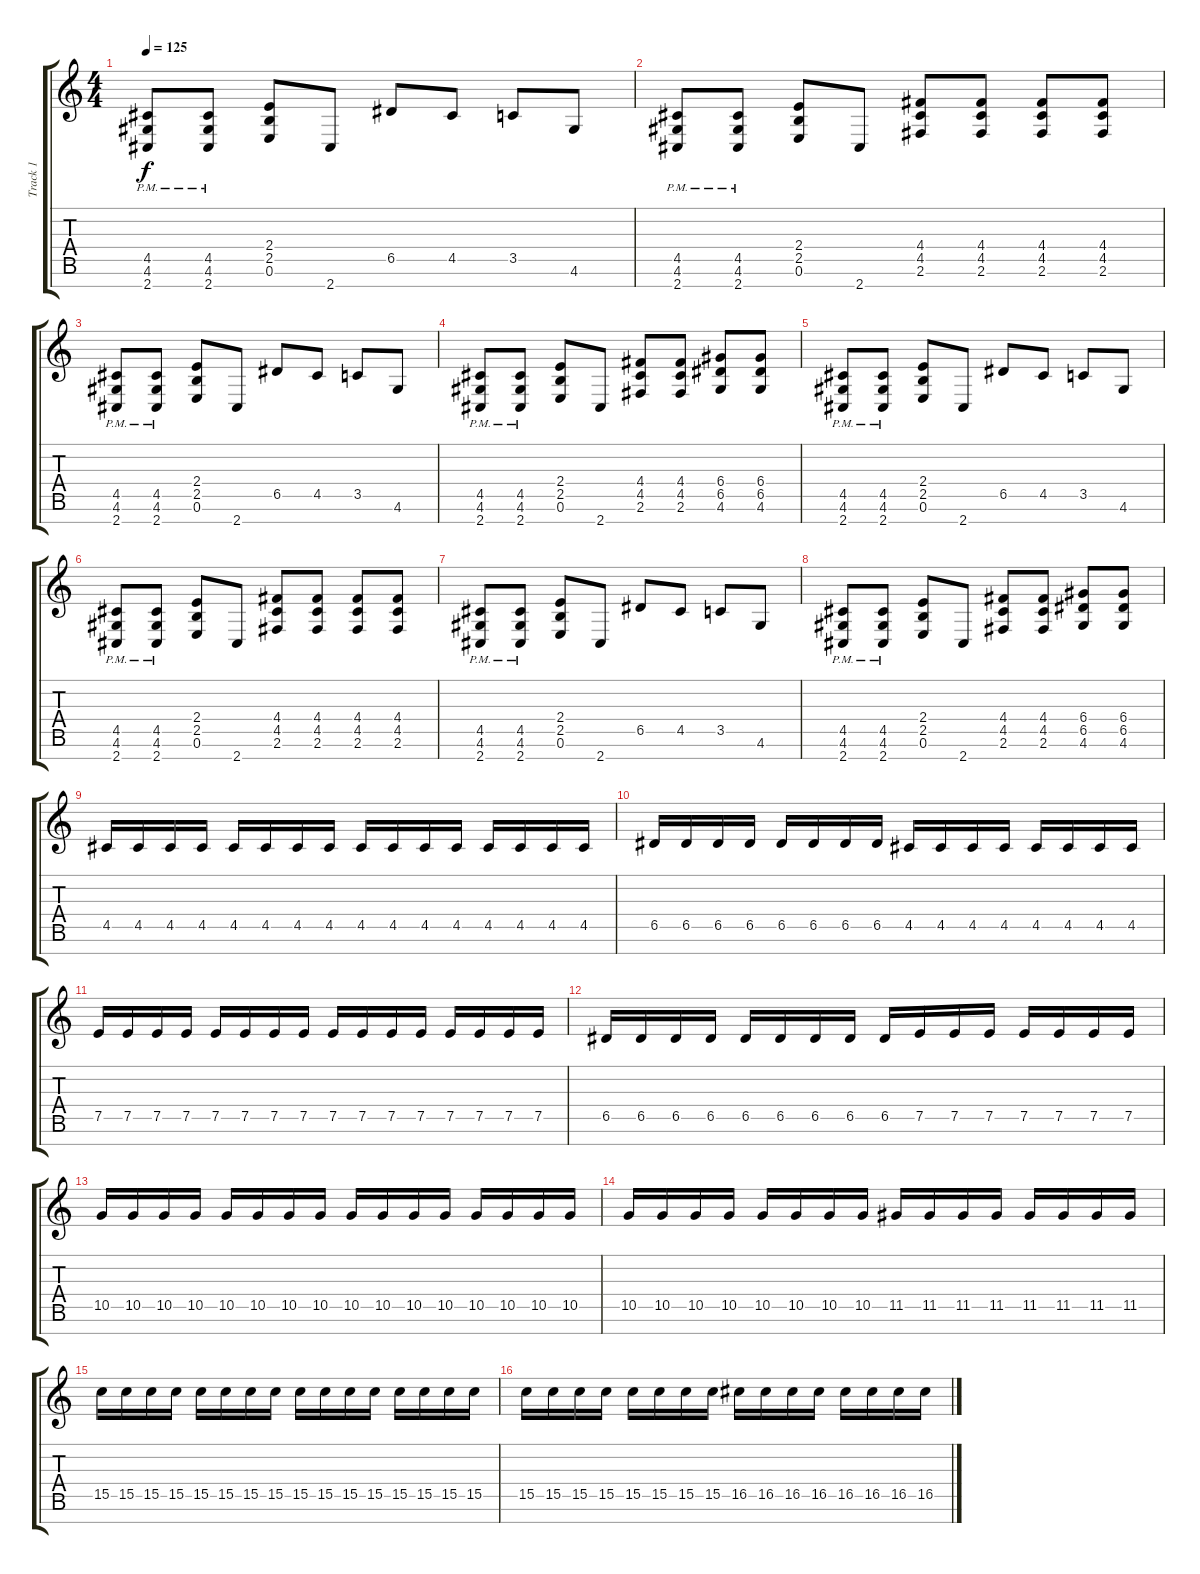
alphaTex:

\track ("Track 1" "Track 1") {instrument distortionguitar}
\staff {score tabs}
\tuning (E4 B3 G3 D3 A2 E2 B1) {hide}
\ts (4 4)
\tempo 125
\clef g2
\ks c
(4.5{pm} 4.6{pm} 2.7{pm}).8{dy f} (4.5{pm} 4.6{pm} 2.7{pm}).8 (2.4 2.5 0.6).8 2.7.8 6.5.8 4.5.8 3.5.8 4.6.8 |
(4.5{pm} 4.6{pm} 2.7{pm}).8 (4.5{pm} 4.6{pm} 2.7{pm}).8 (2.4 2.5 0.6).8 2.7.8 (4.4 4.5 2.6).8 (4.4 4.5 2.6).8 (4.4 4.5 2.6).8 (4.4 4.5 2.6).8 |
(4.5{pm} 4.6{pm} 2.7{pm}).8 (4.5{pm} 4.6{pm} 2.7{pm}).8 (2.4 2.5 0.6).8 2.7.8 6.5.8 4.5.8 3.5.8 4.6.8 |
(4.5{pm} 4.6{pm} 2.7{pm}).8 (4.5{pm} 4.6{pm} 2.7{pm}).8 (2.4 2.5 0.6).8 2.7.8 (4.4 4.5 2.6).8 (4.4 4.5 2.6).8 (6.4 6.5 4.6).8 (6.4 6.5 4.6).8 |
(4.5{pm} 4.6{pm} 2.7{pm}).8 (4.5{pm} 4.6{pm} 2.7{pm}).8 (2.4 2.5 0.6).8 2.7.8 6.5.8 4.5.8 3.5.8 4.6.8 |
(4.5{pm} 4.6{pm} 2.7{pm}).8 (4.5{pm} 4.6{pm} 2.7{pm}).8 (2.4 2.5 0.6).8 2.7.8 (4.4 4.5 2.6).8 (4.4 4.5 2.6).8 (4.4 4.5 2.6).8 (4.4 4.5 2.6).8 |
(4.5{pm} 4.6{pm} 2.7{pm}).8 (4.5{pm} 4.6{pm} 2.7{pm}).8 (2.4 2.5 0.6).8 2.7.8 6.5.8 4.5.8 3.5.8 4.6.8 |
(4.5{pm} 4.6{pm} 2.7{pm}).8 (4.5{pm} 4.6{pm} 2.7{pm}).8 (2.4 2.5 0.6).8 2.7.8 (4.4 4.5 2.6).8 (4.4 4.5 2.6).8 (6.4 6.5 4.6).8 (6.4 6.5 4.6).8 |
4.5.16 4.5.16 4.5.16 4.5.16 4.5.16 4.5.16 4.5.16 4.5.16 4.5.16 4.5.16 4.5.16 4.5.16 4.5.16 4.5.16 4.5.16 4.5.16 |
6.5.16 6.5.16 6.5.16 6.5.16 6.5.16 6.5.16 6.5.16 6.5.16 4.5.16 4.5.16 4.5.16 4.5.16 4.5.16 4.5.16 4.5.16 4.5.16 |
7.5.16 7.5.16 7.5.16 7.5.16 7.5.16 7.5.16 7.5.16 7.5.16 7.5.16 7.5.16 7.5.16 7.5.16 7.5.16 7.5.16 7.5.16 7.5.16 |
6.5.16 6.5.16 6.5.16 6.5.16 6.5.16 6.5.16 6.5.16 6.5.16 6.5.16 7.5.16 7.5.16 7.5.16 7.5.16 7.5.16 7.5.16 7.5.16 |
10.5.16 10.5.16 10.5.16 10.5.16 10.5.16 10.5.16 10.5.16 10.5.16 10.5.16 10.5.16 10.5.16 10.5.16 10.5.16 10.5.16 10.5.16 10.5.16 |
10.5.16 10.5.16 10.5.16 10.5.16 10.5.16 10.5.16 10.5.16 10.5.16 11.5.16 11.5.16 11.5.16 11.5.16 11.5.16 11.5.16 11.5.16 11.5.16 |
15.5.16 15.5.16 15.5.16 15.5.16 15.5.16 15.5.16 15.5.16 15.5.16 15.5.16 15.5.16 15.5.16 15.5.16 15.5.16 15.5.16 15.5.16 15.5.16 |
15.5.16 15.5.16 15.5.16 15.5.16 15.5.16 15.5.16 15.5.16 15.5.16 16.5.16 16.5.16 16.5.16 16.5.16 16.5.16 16.5.16 16.5.16 16.5.16
